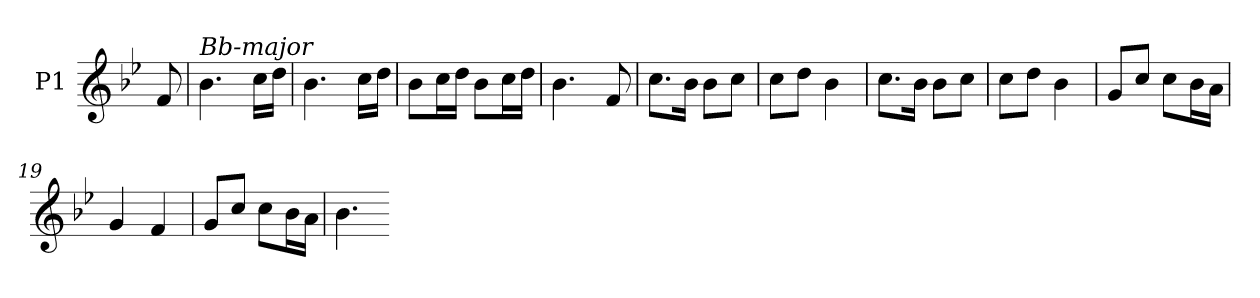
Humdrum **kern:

**kern
*part1
*staff1
*I"P1
*clefG2
*k[b-e-]
*B-:
=
8f
=10
!LO:TX:a:i:t=Bb-major
4.b-
16ccLL
16ddJJ
=11
4.b-
16ccLL
16ddJJ
=12
8b-L
16ccL
16ddJJ
8b-L
16ccL
16ddJJ
=13
4.b-
8f
=14
8.ccL
16b-Jk
8b-L
8ccJ
=15
8ccL
8ddJ
4b-
=16
8.ccL
16b-Jk
8b-L
8ccJ
=17
8ccL
8ddJ
4b-
=18
8gL
8ccJ
8ccL
16b-L
16aJJ
=19
4g
4f
=20
8gL
8ccJ
8ccL
16b-L
16aJJ
=21
4.b-
=-
*-
